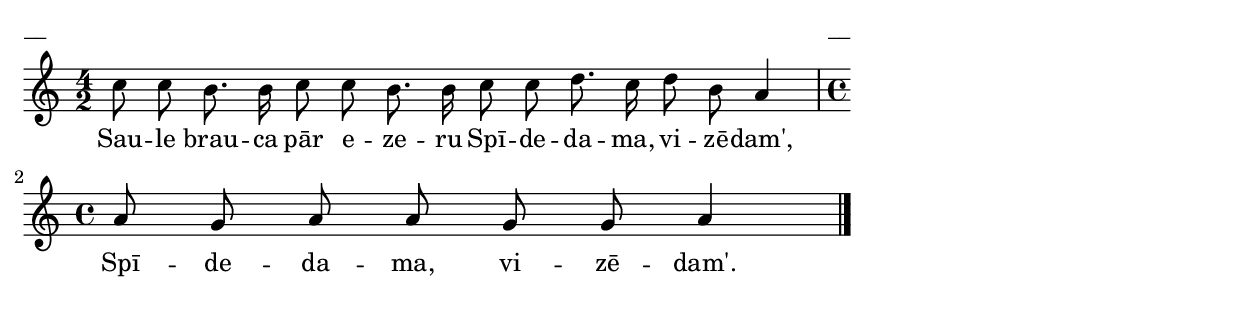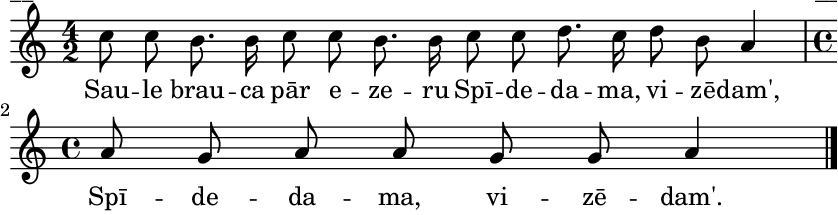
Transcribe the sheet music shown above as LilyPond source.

\version "2.13.18"
#(ly:set-option 'crop #t)
\paper {
line-width = 14\cm
left-margin = 0.4\cm
between-system-padding = 0.1\cm
between-system-space = 0.1\cm
}
% Budēļu grāmata, 25lpp.
\layout {
indent = #0
ragged-last = ##f
}


voiceA = \relative c' {
\clef "treble"
\key a \minor
\time 4/2
 c'8 c b8. b16 c8 c b8. b16 c8 c d8. c16 d8 b a4 | 
\time 4/4
a8 g a a g g a4 | \bar"|."
}

lyricA = \lyricmode {

Sau -- le brau -- ca pār e -- ze -- ru
Spī -- de -- da -- ma, vi -- zē -- dam',
Spī -- de -- da -- ma, vi -- zē -- dam'.
}

fullScore = <<
%\new ChordNames { \chordsA }
\new Staff {
<<
\new Voice = "voiceA" { \oneVoice \autoBeamOff \voiceA }
\new Lyrics \lyricsto "voiceA"  \lyricA
%\new Voice = "voiceB" { \voiceTwo \autoBeamOff \voiceB }
>>
}
>>



\score {
\fullScore
\header { piece = "__" opus = "__" }
}
\markup { \with-color #(x11-color 'white) \sans \smaller "__" }
\score {
\unfoldRepeats
\fullScore
\midi {
\context { \Staff \remove "Staff_performer" }
\context { \Voice \consists "Staff_performer" }
}
}


